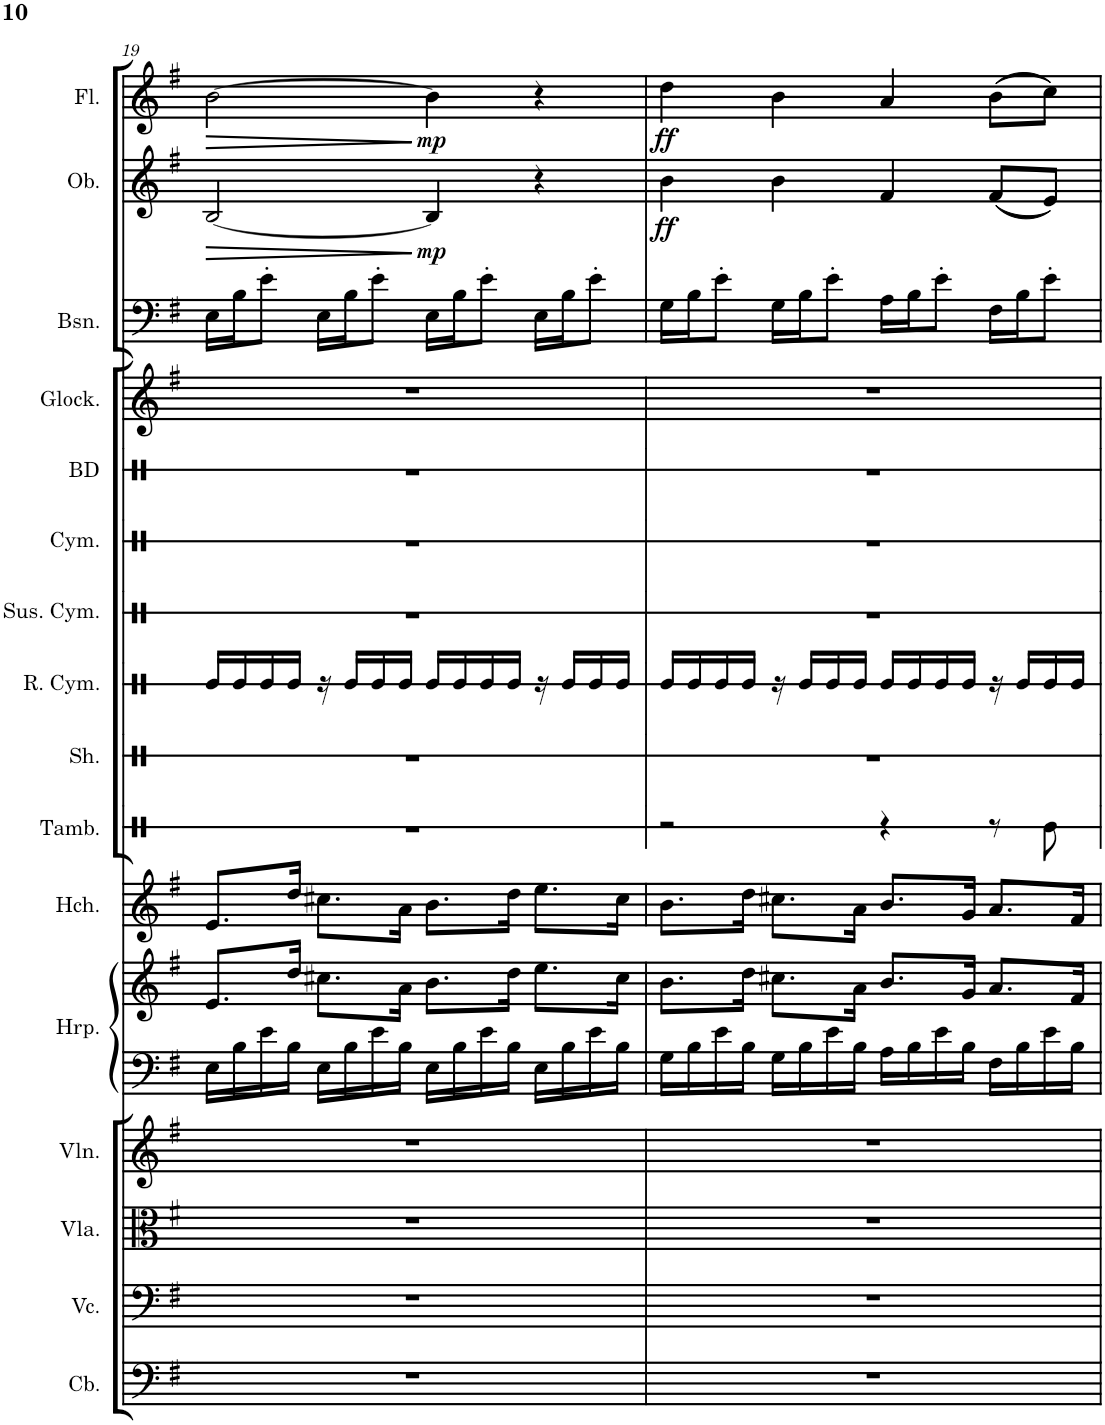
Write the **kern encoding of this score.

**kern	**kern	**kern	**kern	**kern	**kern	**kern	**kern	**kern	**kern	**kern	**kern	**kern	**kern	**kern	**kern	**dynam	**kern	**dynam
*part16	*part15	*part14	*part13	*part12	*part12	*part11	*part10	*part9	*part8	*part7	*part6	*part5	*part4	*part3	*part2	*part2	*part1	*part1
*staff17	*staff16	*staff15	*staff14	*staff13	*staff12	*staff11	*staff10	*staff9	*staff8	*staff7	*staff6	*staff5	*staff4	*staff3	*staff2	*staff2	*staff1	*staff1
*I"Contrabass	*I"Violoncello	*I"Viola	*I"Violin	*I"Harp	*	*I"Harpsichord	*I"Tambourine	*I"Shaker	*I"Ride Cymbal	*I"Suspended Cymbal	*I"Cymbals	*I"Bass Drum	*I"Glockenspiel	*I"Bassoon	*I"Oboe	*	*I"Flute	*
*I'Cb.	*I'Vc.	*I'Vla.	*I'Vln.	*I'Hrp.	*	*I'Hch.	*I'Tamb.	*I'Sh.	*I'R. Cym.	*I'Sus. Cym.	*I'Cym.	*I'BD	*I'Glock.	*I'Bsn.	*I'Ob.	*	*I'Fl.	*
!!LO:PB:g=z
*clefF4	*clefF4	*clefC3	*clefG2	*clefF4	*clefG2	*clefG2	*clefX	*clefX	*clefX	*clefX	*clefX	*clefX	*clefG2	*clefF4	*clefG2	*	*clefG2	*
*Trd7c12	*	*	*	*	*	*	*	*	*	*	*	*	*Trd-14c-24	*	*	*	*	*
*k[f#]	*k[f#]	*k[f#]	*k[f#]	*k[f#]	*k[f#]	*k[f#]	*k[]	*k[]	*k[]	*k[]	*k[]	*k[]	*k[f#]	*k[f#]	*k[f#]	*	*k[f#]	*
*M4/4	*M4/4	*M4/4	*M4/4	*M4/4	*M4/4	*M4/4	*M4/4	*M4/4	*M4/4	*M4/4	*M4/4	*M4/4	*M4/4	*M4/4	*M4/4	*	*M4/4	*
=19	=19	=19	=19	=19	=19	=19	=19	=19	=19	=19	=19	=19	=19	=19	=19	=19	=19	=19
!	!	!	!	!	!	!	!	!	!	!	!	!	!	!	!	!LO:HP:b	!	!LO:HP:b
1r	1r	1r	1r	16E\LL	8.e/L	8.e/L	1r	1r	16Re/LL	1r	1r	1r	1r	16E\LL	[2B/	>	[2b\	>
.	.	.	.	16B\	.	.	.	.	16Re/	.	.	.	.	16B\J	.	.	.	.
.	.	.	.	16e\	.	.	.	.	16Re/	.	.	.	.	8e'\J	.	.	.	.
.	.	.	.	16B\JJ	16dd/Jk	16dd/Jk	.	.	16Re/JJ	.	.	.	.	.	.	.	.	.
.	.	.	.	16E\LL	8.cc#X\L	8.cc#X\L	.	.	16r	.	.	.	.	16E\LL	.	.	.	.
.	.	.	.	16B\	.	.	.	.	16Re/LL	.	.	.	.	16B\J	.	.	.	.
.	.	.	.	16e\	.	.	.	.	16Re/	.	.	.	.	8e'\J	.	.	.	.
.	.	.	.	16B\JJ	16a\Jk	16a\Jk	.	.	16Re/JJ	.	.	.	.	.	.	.	.	.
!	!	!	!	!	!	!	!	!	!	!	!	!	!	!	!	!LO:DY:n=1:b	!	!LO:DY:n=1:b
.	.	.	.	16E\LL	8.b\L	8.b\L	.	.	16Re/LL	.	.	.	.	16E\LL	4B/]	] mp	4b\]	] mp
.	.	.	.	16B\	.	.	.	.	16Re/	.	.	.	.	16B\J	.	.	.	.
.	.	.	.	16e\	.	.	.	.	16Re/	.	.	.	.	8e'\J	.	.	.	.
.	.	.	.	16B\JJ	16dd\Jk	16dd\Jk	.	.	16Re/JJ	.	.	.	.	.	.	.	.	.
.	.	.	.	16E\LL	8.ee\L	8.ee\L	.	.	16r	.	.	.	.	16E\LL	4r	.	4r	.
.	.	.	.	16B\	.	.	.	.	16Re/LL	.	.	.	.	16B\J	.	.	.	.
.	.	.	.	16e\	.	.	.	.	16Re/	.	.	.	.	8e'\J	.	.	.	.
.	.	.	.	16B\JJ	16cc#\Jk	16cc#\Jk	.	.	16Re/JJ	.	.	.	.	.	.	.	.	.
=20	=20	=20	=20	=20	=20	=20	=20	=20	=20	=20	=20	=20	=20	=20	=20	=20	=20	=20
!	!	!	!	!	!	!	!	!	!	!	!	!	!	!	!	!LO:DY:b	!	!LO:DY:b
1r	1r	1r	1r	16G\LL	8.b\L	8.b\L	2r	1r	16Re/LL	1r	1r	1r	1r	16G\LL	4b\	ff	4dd\	ff
.	.	.	.	16B\	.	.	.	.	16Re/	.	.	.	.	16B\J	.	.	.	.
.	.	.	.	16e\	.	.	.	.	16Re/	.	.	.	.	8e'\J	.	.	.	.
.	.	.	.	16B\JJ	16dd\Jk	16dd\Jk	.	.	16Re/JJ	.	.	.	.	.	.	.	.	.
.	.	.	.	16G\LL	8.cc#X\L	8.cc#X\L	.	.	16r	.	.	.	.	16G\LL	4b\	.	4b\	.
.	.	.	.	16B\	.	.	.	.	16Re/LL	.	.	.	.	16B\J	.	.	.	.
.	.	.	.	16e\	.	.	.	.	16Re/	.	.	.	.	8e'\J	.	.	.	.
.	.	.	.	16B\JJ	16a\Jk	16a\Jk	.	.	16Re/JJ	.	.	.	.	.	.	.	.	.
.	.	.	.	16A\LL	8.b/L	8.b/L	4r	.	16Re/LL	.	.	.	.	16A\LL	4f#/	.	4a/	.
.	.	.	.	16B\	.	.	.	.	16Re/	.	.	.	.	16B\J	.	.	.	.
.	.	.	.	16e\	.	.	.	.	16Re/	.	.	.	.	8e'\J	.	.	.	.
.	.	.	.	16B\JJ	16g/Jk	16g/Jk	.	.	16Re/JJ	.	.	.	.	.	.	.	.	.
.	.	.	.	16F#\LL	8.a/L	8.a/L	8r	.	16r	.	.	.	.	16F#\LL	(8f#/L	.	(8b\L	.
.	.	.	.	16B\	.	.	.	.	16Re/LL	.	.	.	.	16B\J	.	.	.	.
.	.	.	.	16e\	.	.	8Re\	.	16Re/	.	.	.	.	8e'\J	8e/J)	.	8cc\J)	.
.	.	.	.	16B\JJ	16f#/Jk	16f#/Jk	.	.	16Re/JJ	.	.	.	.	.	.	.	.	.
=	=	=	=	=	=	=	=	=	=	=	=	=	=	=	=	=	=	=
*-	*-	*-	*-	*-	*-	*-	*-	*-	*-	*-	*-	*-	*-	*-	*-	*-	*-	*-
